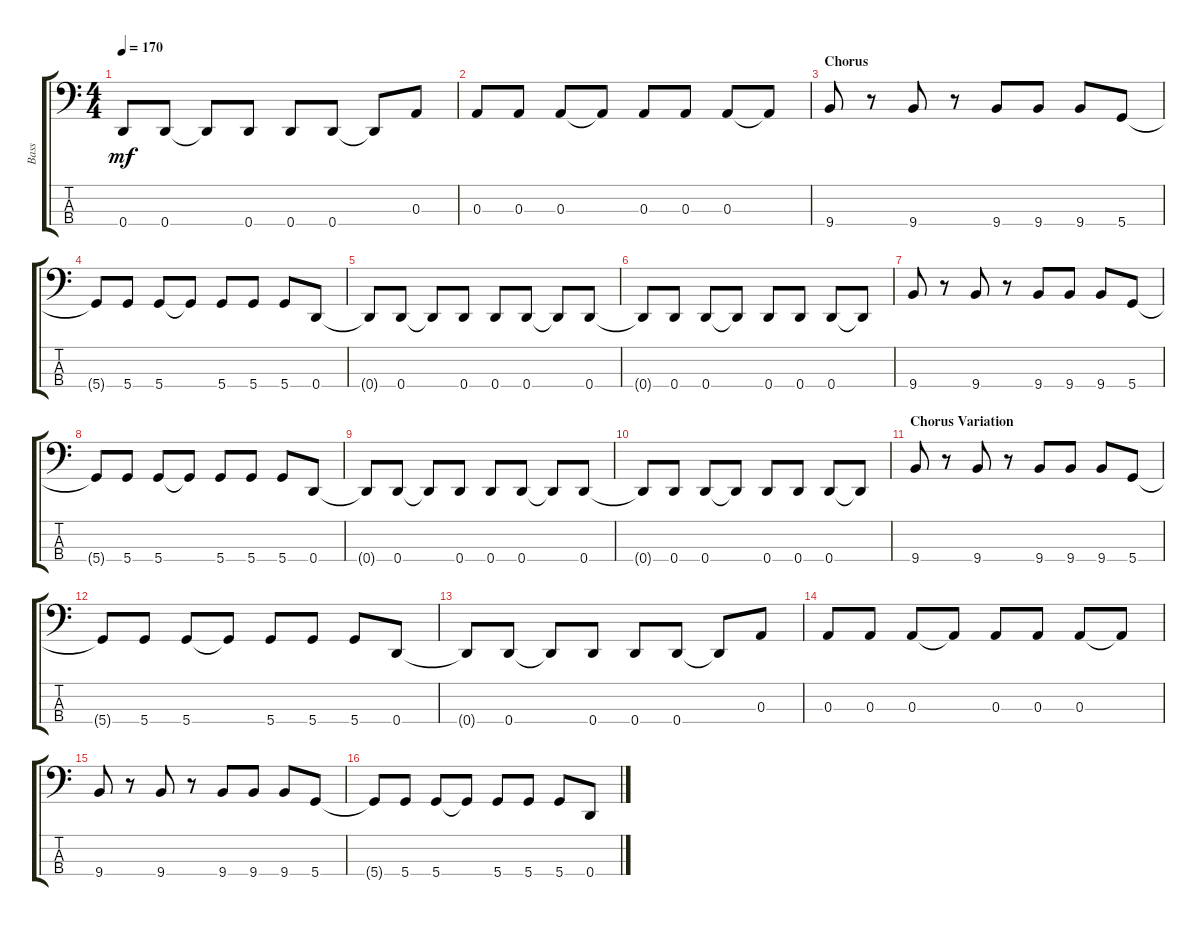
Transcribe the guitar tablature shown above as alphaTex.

\track ("Bass" "Bass") {instrument electricbassfinger}
\staff {score tabs}
\tuning (G2 D2 A1 D1) {hide}
\ts (4 4)
\tempo 170
\clef f4
\ks c
0.4{t}.8{dy mf} 0.4.8 0.4{t}.8 0.4.8 0.4.8 0.4.8 0.4{t}.8 0.3.8 |
0.3.8 0.3.8 0.3.8 0.3{t}.8 0.3.8 0.3.8 0.3.8 0.3{t}.8 |
\section ("" "Chorus")
9.4.8 r.8 9.4.8 r.8 9.4.8 9.4.8 9.4.8 5.4.8 |
5.4{t}.8 5.4.8 5.4.8 5.4{t}.8 5.4.8 5.4.8 5.4.8 0.4.8 |
0.4{t}.8 0.4.8 0.4{t}.8 0.4.8 0.4.8 0.4.8 0.4{t}.8 0.4.8 |
0.4{t}.8 0.4.8 0.4.8 0.4{t}.8 0.4.8 0.4.8 0.4.8 0.4{t}.8 |
9.4.8 r.8 9.4.8 r.8 9.4.8 9.4.8 9.4.8 5.4.8 |
5.4{t}.8 5.4.8 5.4.8 5.4{t}.8 5.4.8 5.4.8 5.4.8 0.4.8 |
0.4{t}.8 0.4.8 0.4{t}.8 0.4.8 0.4.8 0.4.8 0.4{t}.8 0.4.8 |
0.4{t}.8 0.4.8 0.4.8 0.4{t}.8 0.4.8 0.4.8 0.4.8 0.4{t}.8 |
\section ("" "Chorus Variation")
9.4.8 r.8 9.4.8 r.8 9.4.8 9.4.8 9.4.8 5.4.8 |
5.4{t}.8 5.4.8 5.4.8 5.4{t}.8 5.4.8 5.4.8 5.4.8 0.4.8 |
0.4{t}.8 0.4.8 0.4{t}.8 0.4.8 0.4.8 0.4.8 0.4{t}.8 0.3.8 |
0.3.8 0.3.8 0.3.8 0.3{t}.8 0.3.8 0.3.8 0.3.8 0.3{t}.8 |
9.4.8 r.8 9.4.8 r.8 9.4.8 9.4.8 9.4.8 5.4.8 |
5.4{t}.8 5.4.8 5.4.8 5.4{t}.8 5.4.8 5.4.8 5.4.8 0.4.8
